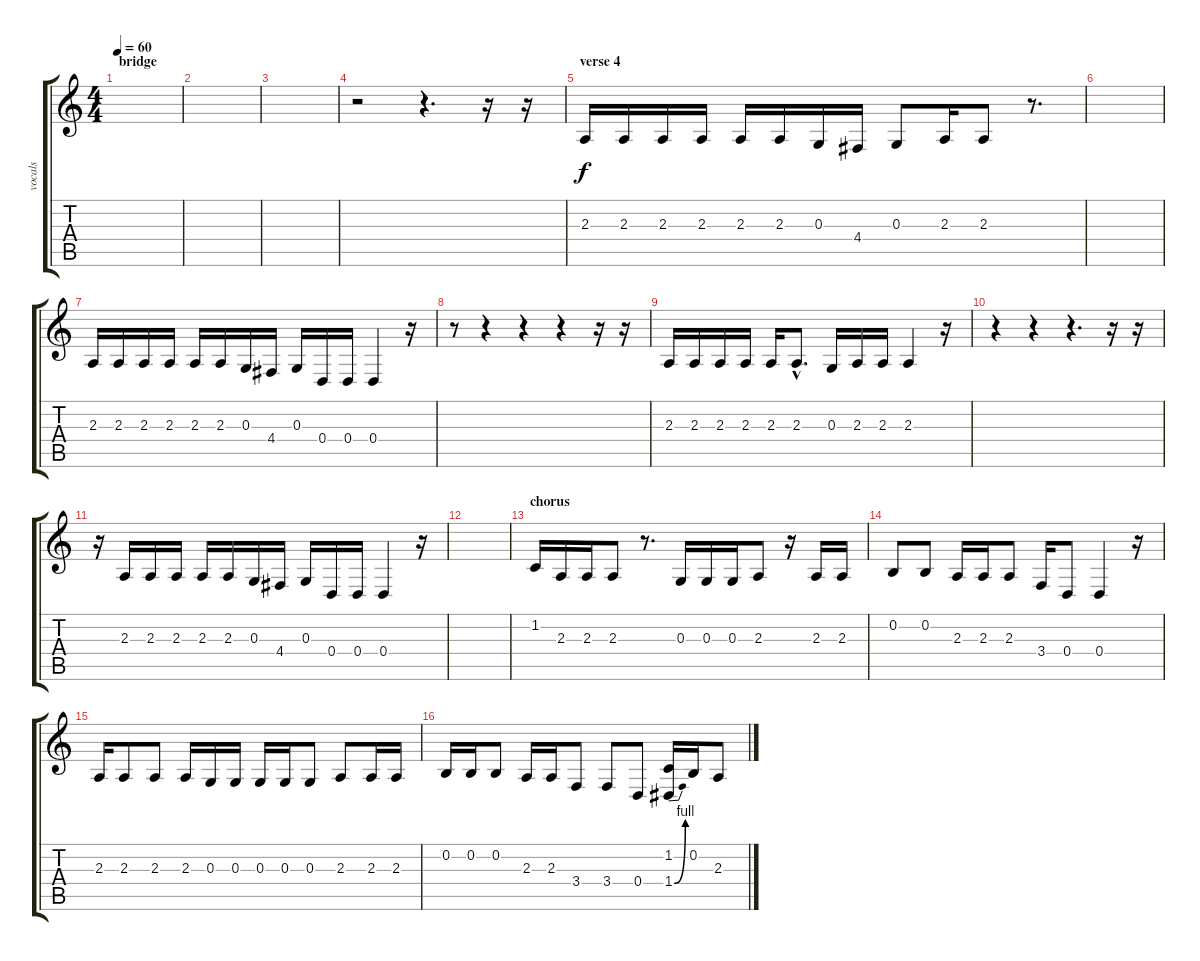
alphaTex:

\track ("vocals" "vocals") {instrument viola}
\staff {score tabs}
\tuning (E4 B3 G3 D3 A2 E2) {hide}
\ts (4 4)
\section ("" "bridge")
\tempo 60
\clef g2
\ks c
|
|
|
r.2 r.4{d} r.16 r.16 |
\section ("" "verse 4")
2.3.16 2.3.16 2.3.16 2.3.16 2.3.16 2.3.16 0.3.16 4.4.16 0.3.8 2.3.16 2.3.8 r.8{d} |
|
2.3.16 2.3.16 2.3.16 2.3.16 2.3.16 2.3.16 0.3.16 4.4.16 0.3.16 0.4.16 0.4.16 0.4.4 r.16 |
r.8 r.4 r.4 r.4 r.16 r.16 |
2.3.16 2.3.16 2.3.16 2.3.16 2.3.16 2.3{hac}.8{d} 0.3.16 2.3.16 2.3.16 2.3.4 r.16 |
r.4 r.4 r.4{d} r.16 r.16 |
r.16 2.3.16 2.3.16 2.3.16 2.3.16 2.3.16 0.3.16 4.4.16 0.3.16 0.4.16 0.4.16 0.4.4 r.16 |
|
\section ("" "chorus")
1.2.16 2.3.16 2.3.16 2.3.8 r.8{d} 0.3.16 0.3.16 0.3.16 2.3.8 r.16 2.3.16 2.3.16 |
0.2.8 0.2.8 2.3.16 2.3.16 2.3.8 3.4.16 0.4.8 0.4.4 r.16 |
2.3.16 2.3.8 2.3.8 2.3.16 0.3.16 0.3.16 0.3.16 0.3.16 0.3.8 2.3.8 2.3.16 2.3.16 |
0.2.16 0.2.16 0.2.8 2.3.16 2.3.16 3.4.8 3.4.8 0.4.8 (1.2 1.4{be (bend 0 0 60 4)}).16 0.2.16 2.3.8
